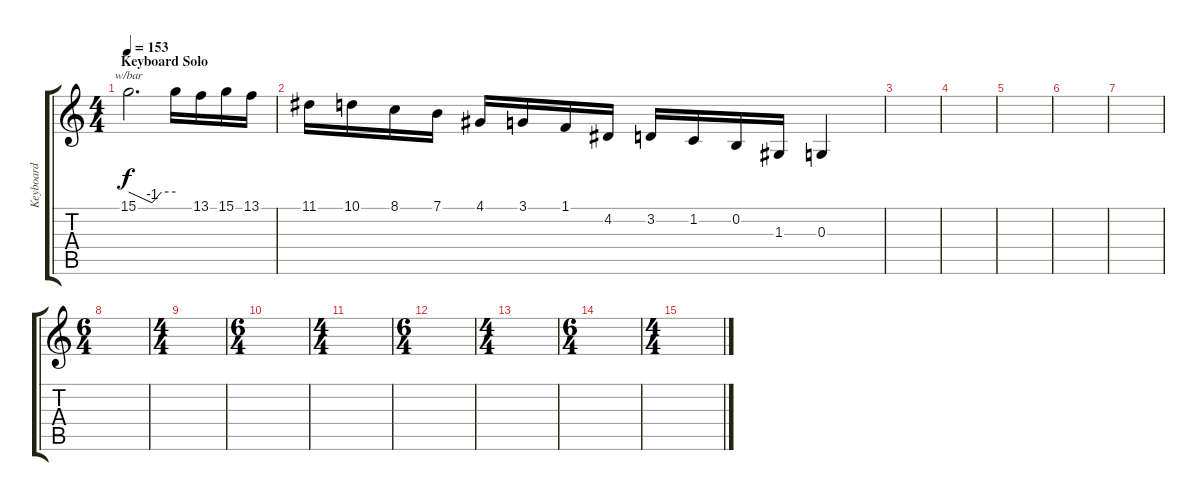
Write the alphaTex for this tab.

\track ("Keyboard" "Keyboard") {instrument stringensemble1}
\staff {score tabs}
\tuning (E4 B3 G3 D3 A2 D2) {hide}
\ts (4 4)
\section ("" "Keyboard Solo")
\tempo 153
\clef g2
\ks c
15.1.2{d tbe (custom default 0 0 30 -4 42 0 60 0) dy f instrument lead1square} 15.1{t}.16 13.1.16 15.1.16 13.1.16 |
11.1.16 10.1.16 8.1.16 7.1.16 4.1.16 3.1.16 1.1.16 4.2.16 3.2.16 1.2.16 0.2.16 1.3.16 0.3.4 |
|
|
|
|
|
\ts (6 4)
|
\ts (4 4)
|
\ts (6 4)
|
\ts (4 4)
|
\ts (6 4)
|
\ts (4 4)
|
\ts (6 4)
|
\ts (4 4)
